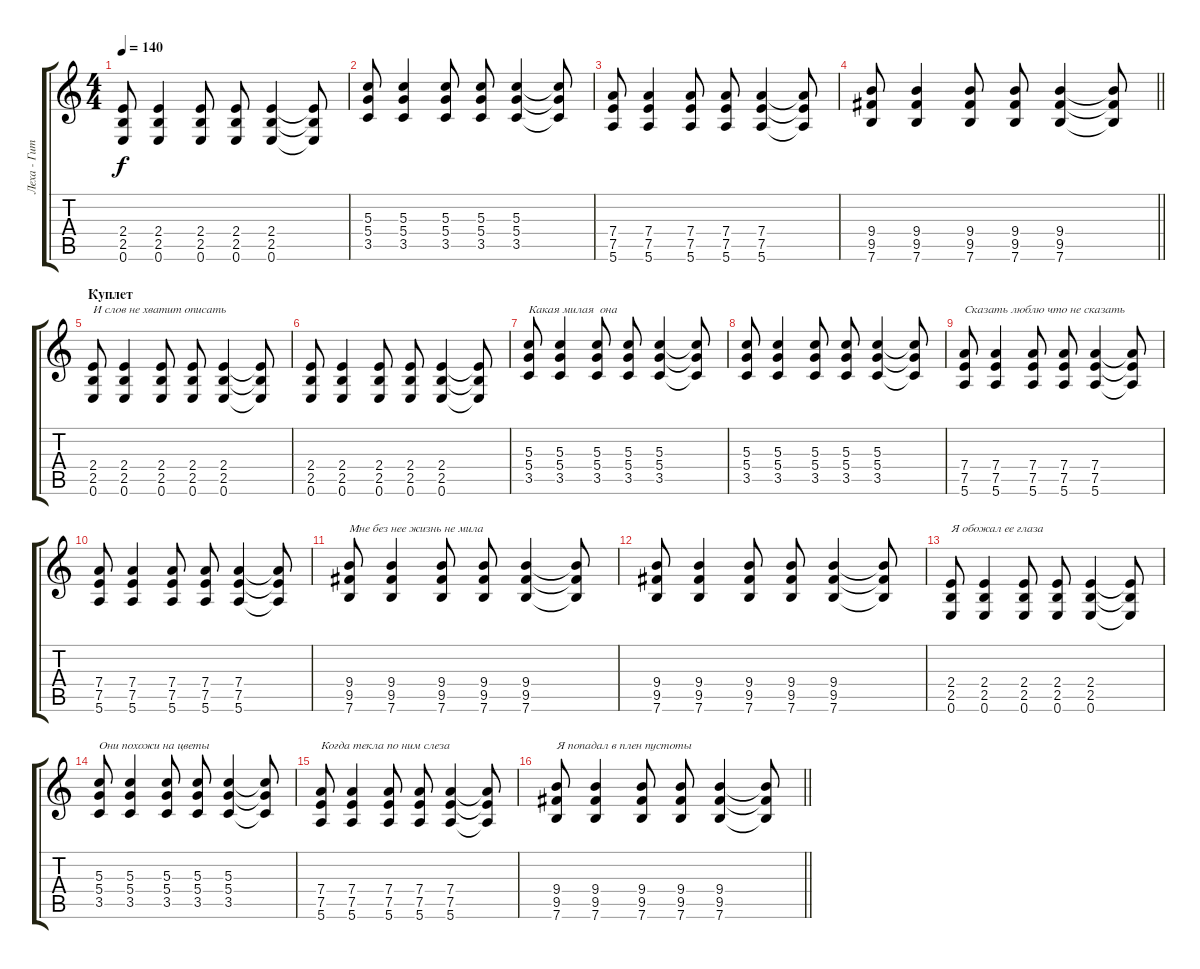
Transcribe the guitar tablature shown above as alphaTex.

\track ("Леха - Гитара" "Леха - Гит") {instrument overdrivenguitar}
\staff {score tabs}
\tuning (E4 B3 G3 D3 A2 E2) {hide}
\ts (4 4)
\tempo 140
\clef g2
\ks c
(2.4 2.5 0.6).8{dy f} (2.4 2.5 0.6).4 (2.4 2.5 0.6).8 (2.4 2.5 0.6).8 (2.4 2.5 0.6).4 (2.4{t} 2.5{t} 0.6{t}).8 |
(5.3 5.4 3.5).8 (5.3 5.4 3.5).4 (5.3 5.4 3.5).8 (5.3 5.4 3.5).8 (5.3 5.4 3.5).4 (5.3{t} 5.4{t} 3.5{t}).8 |
(7.4 7.5 5.6).8 (7.4 7.5 5.6).4 (7.4 7.5 5.6).8 (7.4 7.5 5.6).8 (7.4 7.5 5.6).4 (7.4{t} 7.5{t} 5.6{t}).8 |
\barLineRight lightlight
(9.4 9.5 7.6).8 (9.4 9.5 7.6).4 (9.4 9.5 7.6).8 (9.4 9.5 7.6).8 (9.4 9.5 7.6).4 (9.4{t} 9.5{t} 7.6{t}).8 |
\section ("" "Куплет")
(2.4 2.5 0.6).8{txt "И слов не хватит описать"} (2.4 2.5 0.6).4 (2.4 2.5 0.6).8 (2.4 2.5 0.6).8 (2.4 2.5 0.6).4 (2.4{t} 2.5{t} 0.6{t}).8 |
(2.4 2.5 0.6).8 (2.4 2.5 0.6).4 (2.4 2.5 0.6).8 (2.4 2.5 0.6).8 (2.4 2.5 0.6).4 (2.4{t} 2.5{t} 0.6{t}).8 |
(5.3 5.4 3.5).8{txt "Какая милая  она"} (5.3 5.4 3.5).4 (5.3 5.4 3.5).8 (5.3 5.4 3.5).8 (5.3 5.4 3.5).4 (5.3{t} 5.4{t} 3.5{t}).8 |
(5.3 5.4 3.5).8 (5.3 5.4 3.5).4 (5.3 5.4 3.5).8 (5.3 5.4 3.5).8 (5.3 5.4 3.5).4 (5.3{t} 5.4{t} 3.5{t}).8 |
(7.4 7.5 5.6).8{txt "Сказать люблю что не сказать"} (7.4 7.5 5.6).4 (7.4 7.5 5.6).8 (7.4 7.5 5.6).8 (7.4 7.5 5.6).4 (7.4{t} 7.5{t} 5.6{t}).8 |
(7.4 7.5 5.6).8 (7.4 7.5 5.6).4 (7.4 7.5 5.6).8 (7.4 7.5 5.6).8 (7.4 7.5 5.6).4 (7.4{t} 7.5{t} 5.6{t}).8 |
(9.4 9.5 7.6).8{txt "Мне без нее жизнь не мила"} (9.4 9.5 7.6).4 (9.4 9.5 7.6).8 (9.4 9.5 7.6).8 (9.4 9.5 7.6).4 (9.4{t} 9.5{t} 7.6{t}).8 |
(9.4 9.5 7.6).8 (9.4 9.5 7.6).4 (9.4 9.5 7.6).8 (9.4 9.5 7.6).8 (9.4 9.5 7.6).4 (9.4{t} 9.5{t} 7.6{t}).8 |
(2.4 2.5 0.6).8{txt "Я обожал ее глаза"} (2.4 2.5 0.6).4 (2.4 2.5 0.6).8 (2.4 2.5 0.6).8 (2.4 2.5 0.6).4 (2.4{t} 2.5{t} 0.6{t}).8 |
(5.3 5.4 3.5).8{txt "Они похожи на цветы"} (5.3 5.4 3.5).4 (5.3 5.4 3.5).8 (5.3 5.4 3.5).8 (5.3 5.4 3.5).4 (5.3{t} 5.4{t} 3.5{t}).8 |
(7.4 7.5 5.6).8{txt "Когда текла по ним слеза"} (7.4 7.5 5.6).4 (7.4 7.5 5.6).8 (7.4 7.5 5.6).8 (7.4 7.5 5.6).4 (7.4{t} 7.5{t} 5.6{t}).8 |
\barLineRight lightlight
(9.4 9.5 7.6).8{txt "Я попадал в плен пустоты"} (9.4 9.5 7.6).4 (9.4 9.5 7.6).8 (9.4 9.5 7.6).8 (9.4 9.5 7.6).4 (9.4{t} 9.5{t} 7.6{t}).8
